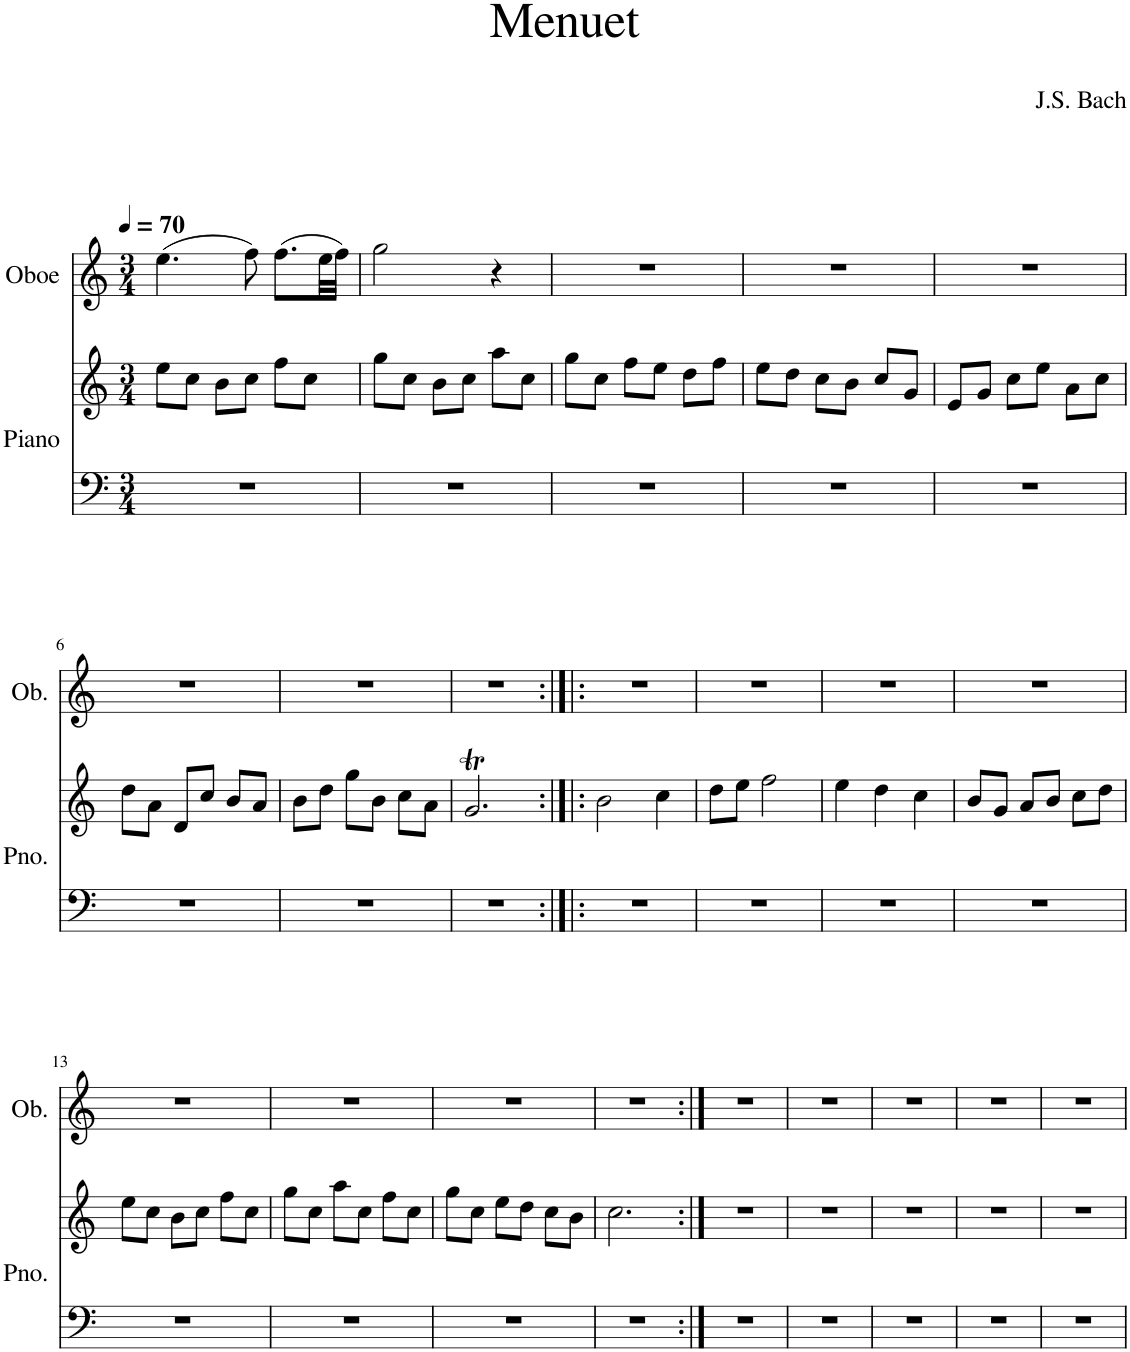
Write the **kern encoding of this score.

**kern	**kern	**kern
*part2	*part2	*part1
*staff3	*staff2	*staff1
*I"Piano	*	*I"Oboe
*I'Pno.	*	*I'Ob.
*clefF4	*clefG2	*clefG2
*k[]	*	*k[]
*M3/4	*M3/4	*M3/4
*MM70	*MM70	*MM70
=1	=1	=1
2.r	8ee\L	(4.ee\
.	8cc\J	.
.	8b\L	.
.	8cc\J	8ff\)
.	8ff\L	(8.ff\L
.	8cc\J	.
.	.	32ee\LL
.	.	32ff\JJJ)
=2	=2	=2
2.r	8gg\L	2gg\
.	8cc\J	.
.	8b\L	.
.	8cc\J	.
.	8aa\L	4r
.	8cc\J	.
=3	=3	=3
2.r	8gg\L	2.r
.	8cc\J	.
.	8ff\L	.
.	8ee\J	.
.	8dd\L	.
.	8ff\J	.
=4	=4	=4
2.r	8ee\L	2.r
.	8dd\J	.
.	8cc\L	.
.	8b\J	.
.	8cc/L	.
.	8g/J	.
=5	=5	=5
2.r	8e/L	2.r
.	8g/J	.
.	8cc\L	.
.	8ee\J	.
.	8a\L	.
.	8cc\J	.
!!LO:LB:g=z
=6	=6	=6
2.r	8dd\L	2.r
.	8a\J	.
.	8d/L	.
.	8cc/J	.
.	8b/L	.
.	8a/J	.
=7	=7	=7
2.r	8b\L	2.r
.	8dd\J	.
.	8gg\L	.
.	8b\J	.
.	8cc\L	.
.	8a\J	.
=8	=8	=8
2.r	2.gT/	2.r
=9:|!|:	=9:|!|:	=9:|!|:
2.r	2b\	2.r
.	4cc\	.
=10	=10	=10
2.r	8dd\L	2.r
.	8ee\J	.
.	2ff\	.
=11	=11	=11
2.r	4ee\	2.r
.	4dd\	.
.	4cc\	.
=12	=12	=12
2.r	8b/L	2.r
.	8g/J	.
.	8a/L	.
.	8b/J	.
.	8cc\L	.
.	8dd\J	.
!!LO:LB:g=z
=13	=13	=13
2.r	8ee\L	2.r
.	8cc\J	.
.	8b\L	.
.	8cc\J	.
.	8ff\L	.
.	8cc\J	.
=14	=14	=14
2.r	8gg\L	2.r
.	8cc\J	.
.	8aa\L	.
.	8cc\J	.
.	8ff\L	.
.	8cc\J	.
=15	=15	=15
2.r	8gg\L	2.r
.	8cc\J	.
.	8ee\L	.
.	8dd\J	.
.	8cc\L	.
.	8b\J	.
=16	=16	=16
2.r	2.cc\	2.r
=17:|!	=17:|!	=17:|!
2.r	2.r	2.r
=18	=18	=18
2.r	2.r	2.r
=19	=19	=19
2.r	2.r	2.r
=20	=20	=20
2.r	2.r	2.r
=21	=21	=21
2.r	2.r	2.r
=	=	=
*-	*-	*-
